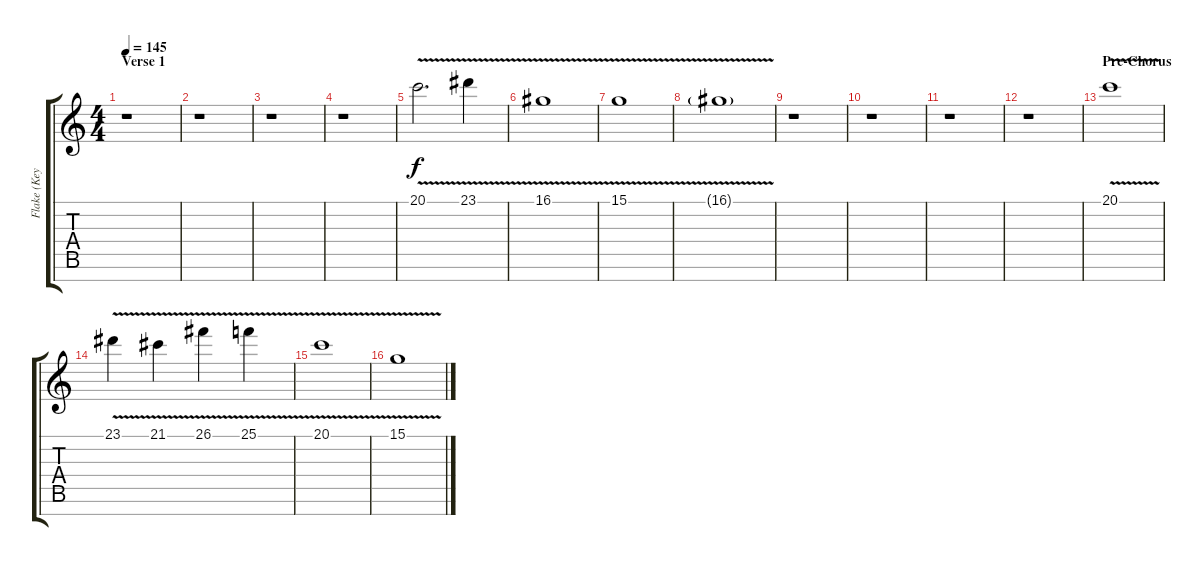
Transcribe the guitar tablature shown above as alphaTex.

\track ("Flake (Keyboard)" "Flake (Key") {instrument pad6metallic}
\staff {score tabs}
\tuning (E4 B3 G3 D3 A2 E2 B1) {hide}
\ts (4 4)
\section ("" "Verse 1")
\tempo 145
\clef g2
\ks c
r.1{dy f} |
r.1 |
r.1 |
r.1 |
20.1{v}.2{d} 23.1{v}.4 |
16.1{v}.1 |
15.1{v}.1 |
16.1{v g}.1 |
r.1 |
r.1 |
r.1 |
r.1 |
\section ("" "Pre-Chorus")
20.1{v}.1 |
23.1{v}.4 21.1{v}.4 26.1{v}.4 25.1{v}.4 |
20.1{v}.1 |
15.1{v}.1
